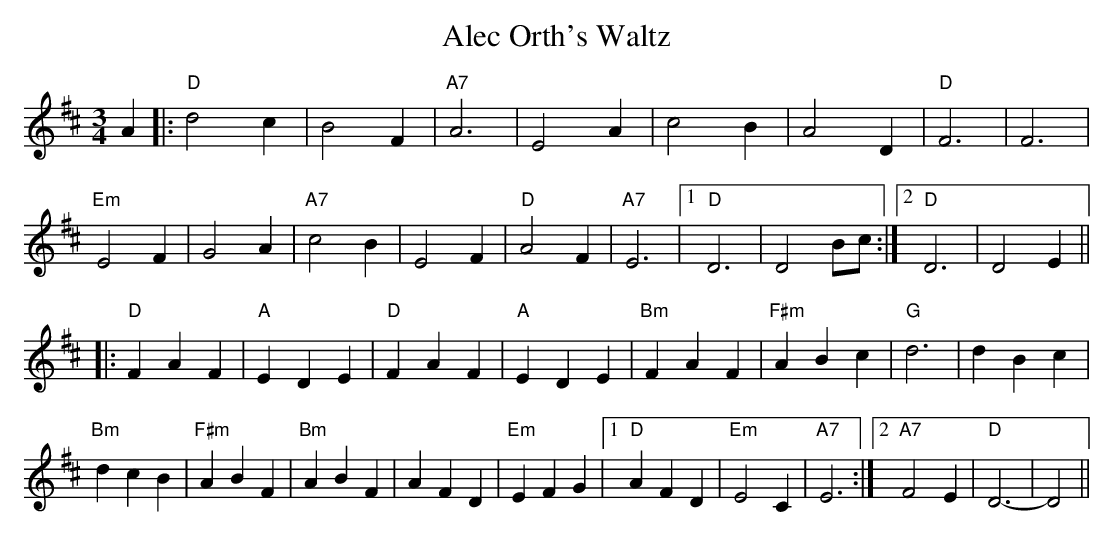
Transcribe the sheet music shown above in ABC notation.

X:1
T:Alec Orth's Waltz
M:3/4
L:1/8
K:D
A2|:"D"d4c2|B4F2|"A7"A6|E4A2|c4B2|A4D2|"D"F6|F6|
"Em"E4F2|G4A2|"A7"c4B2|E4F2|"D"A4F2|"A7"E6|1"D"D6|D4Bc:|2"D"D6|D4E2||
|:"D"F2A2F2|"A"E2D2E2|"D"F2A2F2|"A"E2D2E2|"Bm"F2A2F2|"F#m"A2B2c2|"G"d6|d2B2c2|
"Bm"d2c2B2|"F#m"A2B2F2|"Bm"A2B2F2|A2F2D2|"Em"E2F2G2|1"D"A2F2D2|"Em"E4C2|"A7"E6:|2"A7"F4E2|"D"D6-|D4||
